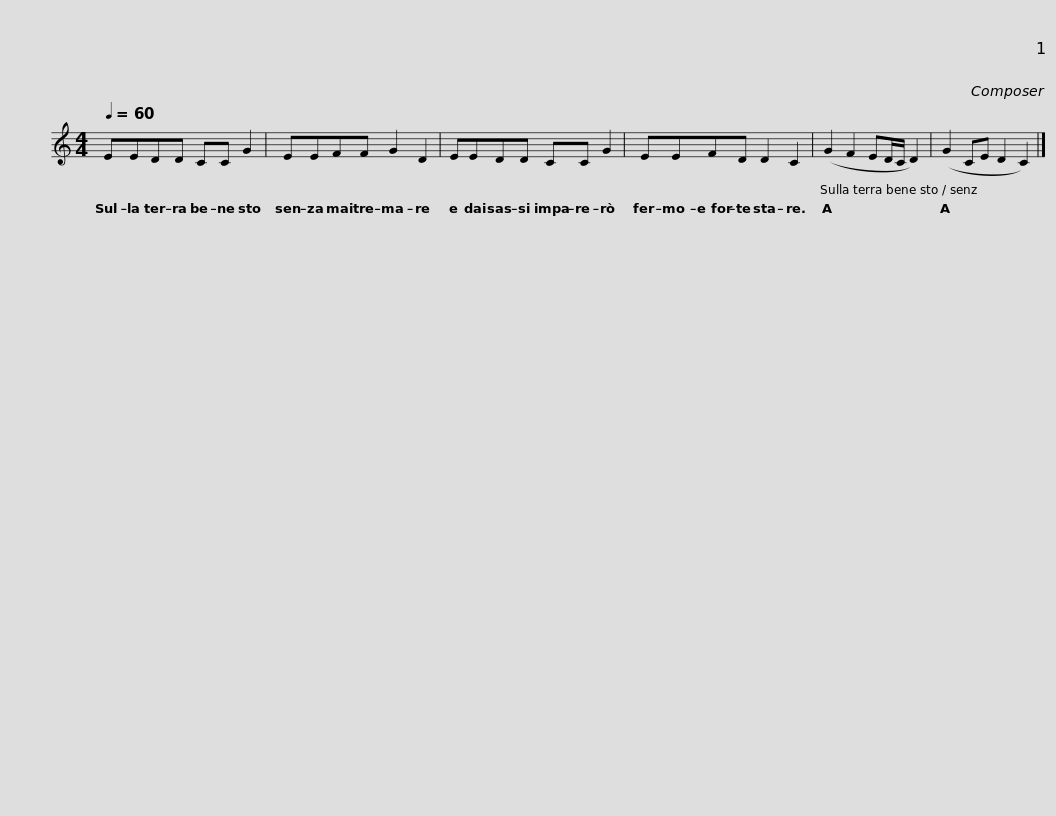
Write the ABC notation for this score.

X:1
L:1/8
Q:1/4=60
M:4/4
I:linebreak $
K:C
V:1 treble
V:1
 EEDD CC G2 | EEFF G2 D2 |$ EEDD CC G2 | EEFD D2 C2 |$ (G2 F2 ED/C/ D2) | %5
 (G2 CE D2 C2) |] %6
